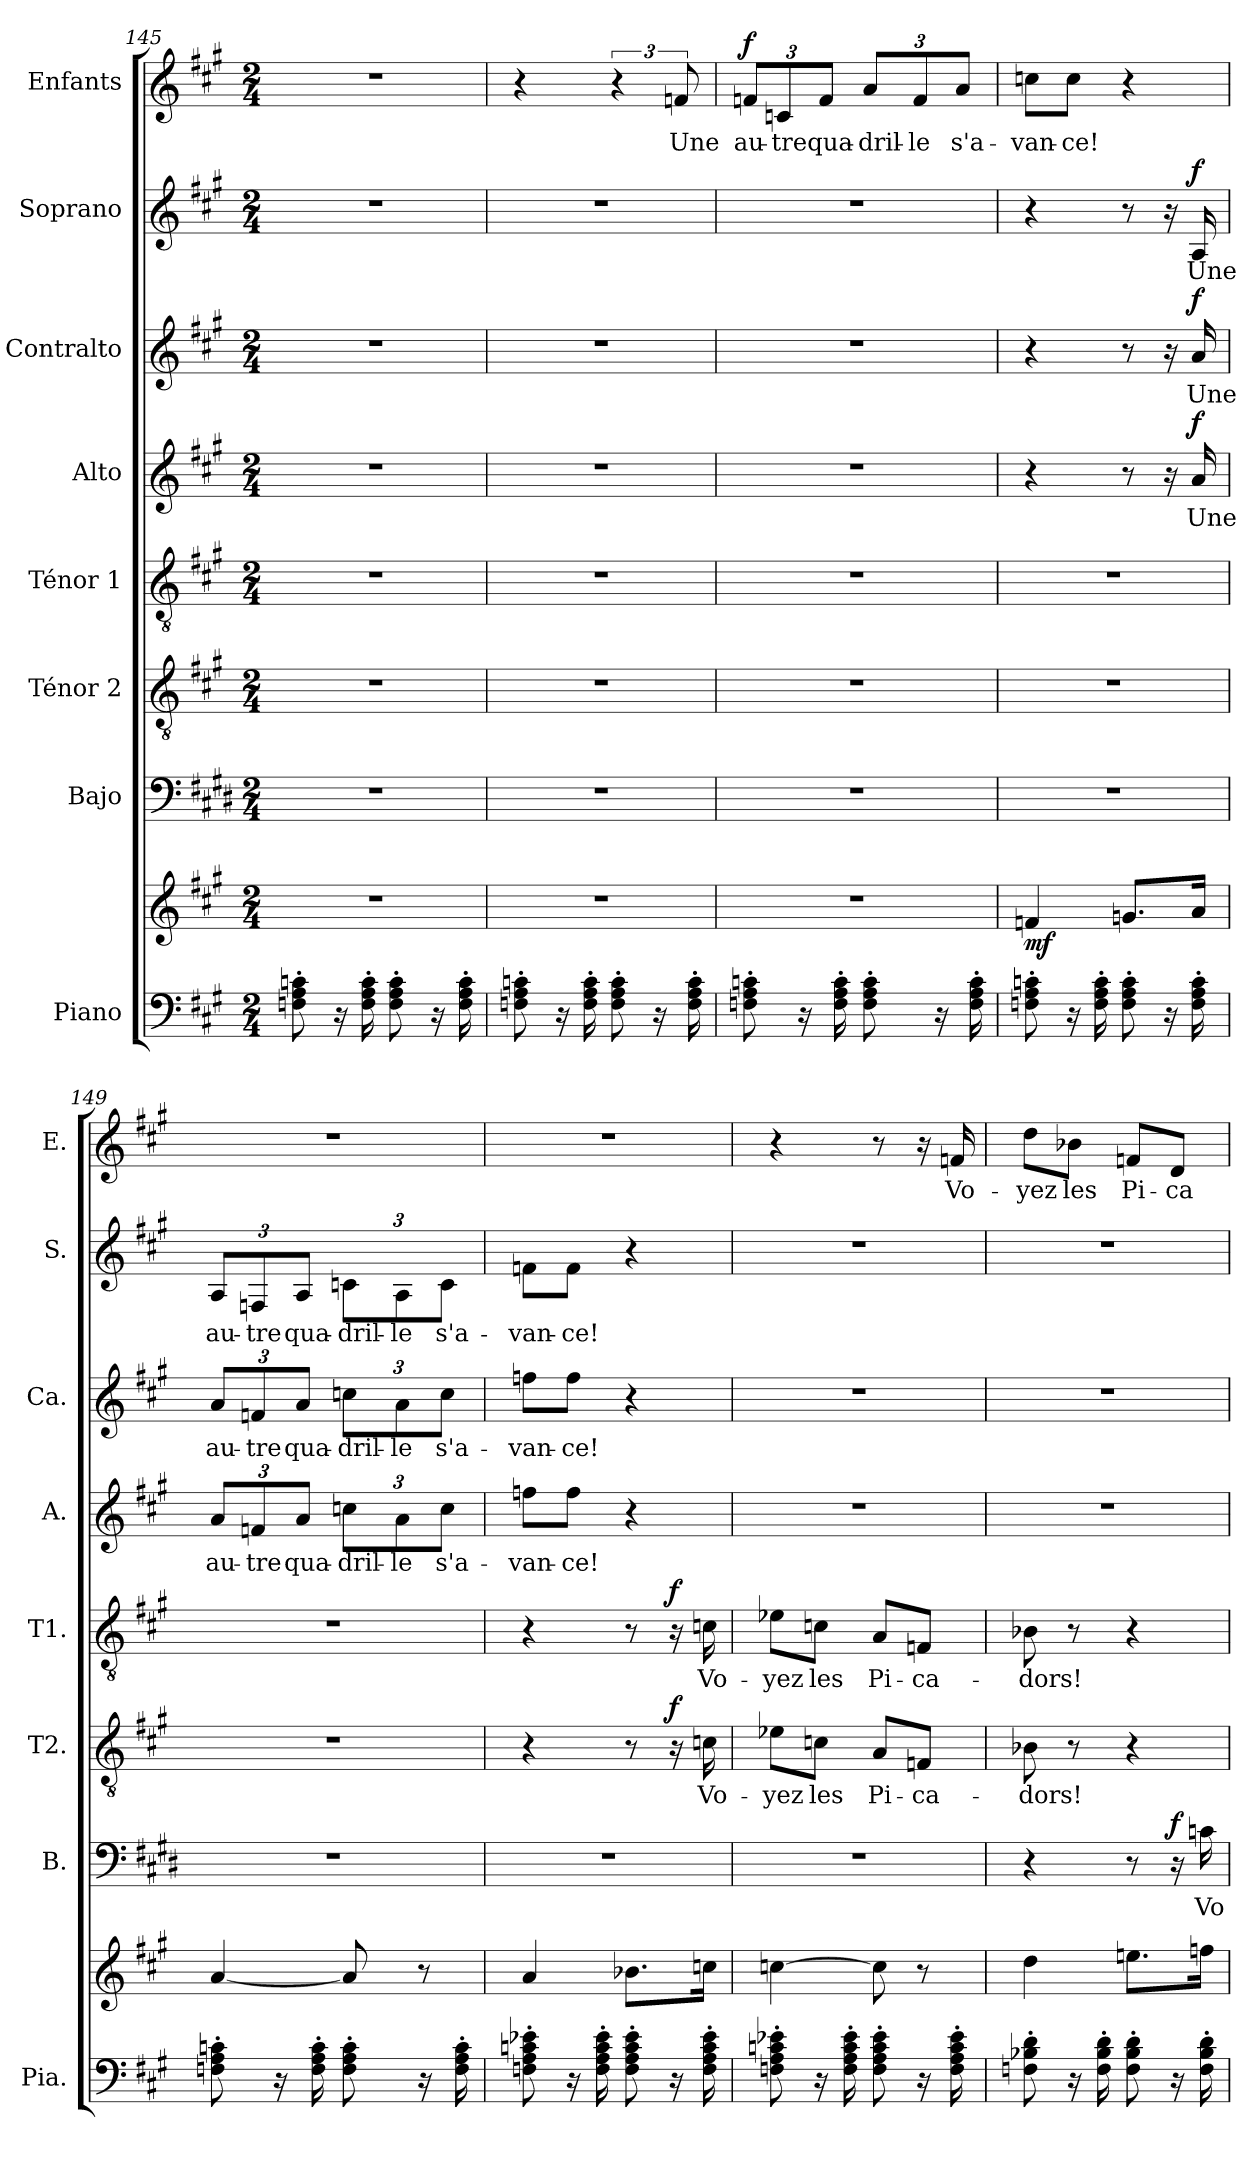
**kern	**kern	**dynam	**kern	**text	**dynam	**kern	**text	**dynam	**kern	**text	**dynam	**kern	**text	**dynam	**kern	**text	**dynam	**kern	**text	**dynam	**kern	**text	**dynam
*part8	*part8	*part8	*part7	*part7	*part7	*part6	*part6	*part6	*part5	*part5	*part5	*part4	*part4	*part4	*part3	*part3	*part3	*part2	*part2	*part2	*part1	*part1	*part1
*staff9	*staff8	*staff8/9	*staff7	*staff7	*staff7	*staff6	*staff6	*staff6	*staff5	*staff5	*staff5	*staff4	*staff4	*staff4	*staff3	*staff3	*staff3	*staff2	*staff2	*staff2	*staff1	*staff1	*staff1
*I"Piano	*	*	*I"Bajo	*	*	*I"Ténor 2	*	*	*I"Ténor 1	*	*	*I"Alto	*	*	*I"Contralto	*	*	*I"Soprano	*	*	*I"Enfants	*	*
*I'Pia.	*	*	*I'B.	*	*	*I'T2.	*	*	*I'T1.	*	*	*I'A.	*	*	*I'Ca.	*	*	*I'S.	*	*	*I'E.	*	*
*clefF4	*clefG2	*	*clefF4	*	*	*clefGv2	*	*	*clefGv2	*	*	*clefG2	*	*	*clefG2	*	*	*clefG2	*	*	*clefG2	*	*
*	*	*	*ITrd4c7	*	*	*	*	*	*	*	*	*	*	*	*	*	*	*ITrd-7c-12	*	*	*	*	*
*k[f#c#g#]	*k[f#c#g#]	*	*k[f#c#g#]	*	*	*k[f#c#g#]	*	*	*k[f#c#g#]	*	*	*k[f#c#g#]	*	*	*k[f#c#g#]	*	*	*k[f#c#g#]	*	*	*k[f#c#g#]	*	*
*M2/4	*M2/4	*	*M2/4	*	*	*M2/4	*	*	*M2/4	*	*	*M2/4	*	*	*M2/4	*	*	*M2/4	*	*	*M2/4	*	*
=145	=145	=145	=145	=145	=145	=145	=145	=145	=145	=145	=145	=145	=145	=145	=145	=145	=145	=145	=145	=145	=145	=145	=145
8Fn\' 8A\' 8cn\'	2r	.	2r	.	.	2r	.	.	2r	.	.	2r	.	.	2r	.	.	2r	.	.	2r	.	.
16r	.	.	.	.	.	.	.	.	.	.	.	.	.	.	.	.	.	.	.	.	.	.	.
16F\' 16A\' 16c\'	.	.	.	.	.	.	.	.	.	.	.	.	.	.	.	.	.	.	.	.	.	.	.
8F\' 8A\' 8c\'	.	.	.	.	.	.	.	.	.	.	.	.	.	.	.	.	.	.	.	.	.	.	.
16r	.	.	.	.	.	.	.	.	.	.	.	.	.	.	.	.	.	.	.	.	.	.	.
16F\' 16A\' 16c\'	.	.	.	.	.	.	.	.	.	.	.	.	.	.	.	.	.	.	.	.	.	.	.
!!LO:PB:g=z
=146	=146	=146	=146	=146	=146	=146	=146	=146	=146	=146	=146	=146	=146	=146	=146	=146	=146	=146	=146	=146	=146	=146	=146
8Fn\' 8A\' 8cn\'	2r	.	2r	.	.	2r	.	.	2r	.	.	2r	.	.	2r	.	.	2r	.	.	4r	.	.
16r	.	.	.	.	.	.	.	.	.	.	.	.	.	.	.	.	.	.	.	.	.	.	.
16F\' 16A\' 16c\'	.	.	.	.	.	.	.	.	.	.	.	.	.	.	.	.	.	.	.	.	.	.	.
8F\' 8A\' 8c\'	.	.	.	.	.	.	.	.	.	.	.	.	.	.	.	.	.	.	.	.	6r	.	.
16r	.	.	.	.	.	.	.	.	.	.	.	.	.	.	.	.	.	.	.	.	.	.	.
.	.	.	.	.	.	.	.	.	.	.	.	.	.	.	.	.	.	.	.	.	12fn/	Une	.
16F\' 16A\' 16c\'	.	.	.	.	.	.	.	.	.	.	.	.	.	.	.	.	.	.	.	.	.	.	.
=147	=147	=147	=147	=147	=147	=147	=147	=147	=147	=147	=147	=147	=147	=147	=147	=147	=147	=147	=147	=147	=147	=147	=147
!	!	!	!	!	!	!	!	!	!	!	!	!	!	!	!	!	!	!	!	!	!	!	!LO:DY:a
8Fn\' 8A\' 8cn\'	2r	.	2r	.	.	2r	.	.	2r	.	.	2r	.	.	2r	.	.	2r	.	.	12fn/L	au-	f
.	.	.	.	.	.	.	.	.	.	.	.	.	.	.	.	.	.	.	.	.	12cn/	-tre	.
16r	.	.	.	.	.	.	.	.	.	.	.	.	.	.	.	.	.	.	.	.	.	.	.
.	.	.	.	.	.	.	.	.	.	.	.	.	.	.	.	.	.	.	.	.	12f/J	qua-	.
16F\' 16A\' 16c\'	.	.	.	.	.	.	.	.	.	.	.	.	.	.	.	.	.	.	.	.	.	.	.
8F\' 8A\' 8c\'	.	.	.	.	.	.	.	.	.	.	.	.	.	.	.	.	.	.	.	.	12a/L	-dril-	.
.	.	.	.	.	.	.	.	.	.	.	.	.	.	.	.	.	.	.	.	.	12f/	-le	.
16r	.	.	.	.	.	.	.	.	.	.	.	.	.	.	.	.	.	.	.	.	.	.	.
.	.	.	.	.	.	.	.	.	.	.	.	.	.	.	.	.	.	.	.	.	12a/J	s'a-	.
16F\' 16A\' 16c\'	.	.	.	.	.	.	.	.	.	.	.	.	.	.	.	.	.	.	.	.	.	.	.
=148	=148	=148	=148	=148	=148	=148	=148	=148	=148	=148	=148	=148	=148	=148	=148	=148	=148	=148	=148	=148	=148	=148	=148
!	!	!LO:DY:b	!	!	!	!	!	!	!	!	!	!	!	!	!	!	!	!	!	!	!	!	!
8Fn\' 8A\' 8cn\'	4fn/	mf	2r	.	.	2r	.	.	2r	.	.	4r	.	.	4r	.	.	4r	.	.	8ccn\L	-van-	.
16r	.	.	.	.	.	.	.	.	.	.	.	.	.	.	.	.	.	.	.	.	8cc\J	-ce!	.
16F\' 16A\' 16c\'	.	.	.	.	.	.	.	.	.	.	.	.	.	.	.	.	.	.	.	.	.	.	.
8F\' 8A\' 8c\'	8.gn/L	.	.	.	.	.	.	.	.	.	.	8r	.	.	8r	.	.	8r	.	.	4r	.	.
16r	.	.	.	.	.	.	.	.	.	.	.	16r	.	.	16r	.	.	16r	.	.	.	.	.
!	!	!	!	!	!	!	!	!	!	!	!	!	!	!LO:DY:a	!	!	!LO:DY:a	!	!	!LO:DY:a	!	!	!
16F\' 16A\' 16c\'	16a/Jk	.	.	.	.	.	.	.	.	.	.	16a/	Une	f	16a/	Une	f	16a/	Une	f	.	.	.
=149	=149	=149	=149	=149	=149	=149	=149	=149	=149	=149	=149	=149	=149	=149	=149	=149	=149	=149	=149	=149	=149	=149	=149
8Fn\' 8A\' 8cn\'	[4a/	.	2r	.	.	2r	.	.	2r	.	.	12a/L	au-	.	12a/L	au-	.	12a/L	au-	.	2r	.	.
.	.	.	.	.	.	.	.	.	.	.	.	12fn/	-tre	.	12fn/	-tre	.	12fn/	-tre	.	.	.	.
16r	.	.	.	.	.	.	.	.	.	.	.	.	.	.	.	.	.	.	.	.	.	.	.
.	.	.	.	.	.	.	.	.	.	.	.	12a/J	qua-	.	12a/J	qua-	.	12a/J	qua-	.	.	.	.
16F\' 16A\' 16c\'	.	.	.	.	.	.	.	.	.	.	.	.	.	.	.	.	.	.	.	.	.	.	.
8F\' 8A\' 8c\'	8a/]	.	.	.	.	.	.	.	.	.	.	12ccn\L	-dril-	.	12ccn\L	-dril-	.	12ccn\L	-dril-	.	.	.	.
.	.	.	.	.	.	.	.	.	.	.	.	12a\	-le	.	12a\	-le	.	12a\	-le	.	.	.	.
16r	8r	.	.	.	.	.	.	.	.	.	.	.	.	.	.	.	.	.	.	.	.	.	.
.	.	.	.	.	.	.	.	.	.	.	.	12cc\J	s'a-	.	12cc\J	s'a-	.	12cc\J	s'a-	.	.	.	.
16F\' 16A\' 16c\'	.	.	.	.	.	.	.	.	.	.	.	.	.	.	.	.	.	.	.	.	.	.	.
!!LO:PB:g=z
=150	=150	=150	=150	=150	=150	=150	=150	=150	=150	=150	=150	=150	=150	=150	=150	=150	=150	=150	=150	=150	=150	=150	=150
8Fn\' 8A\' 8cn\' 8e-X\'	4a/	.	2r	.	.	4r	.	.	4r	.	.	8ffn\L	-van-	.	8ffn\L	-van-	.	8ffn\L	-van-	.	2r	.	.
16r	.	.	.	.	.	.	.	.	.	.	.	8ff\J	-ce!	.	8ff\J	-ce!	.	8ff\J	-ce!	.	.	.	.
16F\' 16A\' 16c\' 16e-\'	.	.	.	.	.	.	.	.	.	.	.	.	.	.	.	.	.	.	.	.	.	.	.
8F\' 8A\' 8c\' 8e-\'	8.b-X\L	.	.	.	.	8r	.	.	8r	.	.	4r	.	.	4r	.	.	4r	.	.	.	.	.
!	!	!	!	!	!	!	!	!LO:DY:a	!	!	!LO:DY:a	!	!	!	!	!	!	!	!	!	!	!	!
16r	.	.	.	.	.	16r	.	f	16r	.	f	.	.	.	.	.	.	.	.	.	.	.	.
16F\' 16A\' 16c\' 16e-\'	16ccn\Jk	.	.	.	.	16cn\	Vo-	.	16cn\	Vo-	.	.	.	.	.	.	.	.	.	.	.	.	.
=151	=151	=151	=151	=151	=151	=151	=151	=151	=151	=151	=151	=151	=151	=151	=151	=151	=151	=151	=151	=151	=151	=151	=151
8Fn\' 8A\' 8cn\' 8e-X\'	[4ccn\	.	2r	.	.	8e-X\L	-yez	.	8e-X\L	-yez	.	2r	.	.	2r	.	.	2r	.	.	4r	.	.
16r	.	.	.	.	.	8cn\J	les	.	8cn\J	les	.	.	.	.	.	.	.	.	.	.	.	.	.
16F\' 16A\' 16c\' 16e-\'	.	.	.	.	.	.	.	.	.	.	.	.	.	.	.	.	.	.	.	.	.	.	.
8F\' 8A\' 8c\' 8e-\'	8cc\]	.	.	.	.	8A/L	Pi-	.	8A/L	Pi-	.	.	.	.	.	.	.	.	.	.	8r	.	.
16r	8r	.	.	.	.	8Fn/J	-ca-	.	8Fn/J	-ca-	.	.	.	.	.	.	.	.	.	.	16r	.	.
16F\' 16A\' 16c\' 16e-\'	.	.	.	.	.	.	.	.	.	.	.	.	.	.	.	.	.	.	.	.	16fn/	Vo-	.
=152	=152	=152	=152	=152	=152	=152	=152	=152	=152	=152	=152	=152	=152	=152	=152	=152	=152	=152	=152	=152	=152	=152	=152
8Fn\' 8B-X\' 8d\'	4dd\	.	4r	.	.	8B-X\	-dors!	.	8B-X\	-dors!	.	2r	.	.	2r	.	.	2r	.	.	8dd\L	-yez	.
16r	.	.	.	.	.	8r	.	.	8r	.	.	.	.	.	.	.	.	.	.	.	8b-X\J	les	.
16F\' 16B-\' 16d\'	.	.	.	.	.	.	.	.	.	.	.	.	.	.	.	.	.	.	.	.	.	.	.
8F\' 8B-\' 8d\'	8.een\L	.	8r	.	.	4r	.	.	4r	.	.	.	.	.	.	.	.	.	.	.	8fn/L	Pi-	.
!	!	!	!	!	!LO:DY:a	!	!	!	!	!	!	!	!	!	!	!	!	!	!	!	!	!	!
16r	.	.	16r	.	f	.	.	.	.	.	.	.	.	.	.	.	.	.	.	.	8d/J	-ca-	.
16F\' 16B-\' 16d\'	16ffn\Jk	.	16Fn\	Vo-	.	.	.	.	.	.	.	.	.	.	.	.	.	.	.	.	.	.	.
=	=	=	=	=	=	=	=	=	=	=	=	=	=	=	=	=	=	=	=	=	=	=	=
*-	*-	*-	*-	*-	*-	*-	*-	*-	*-	*-	*-	*-	*-	*-	*-	*-	*-	*-	*-	*-	*-	*-	*-
